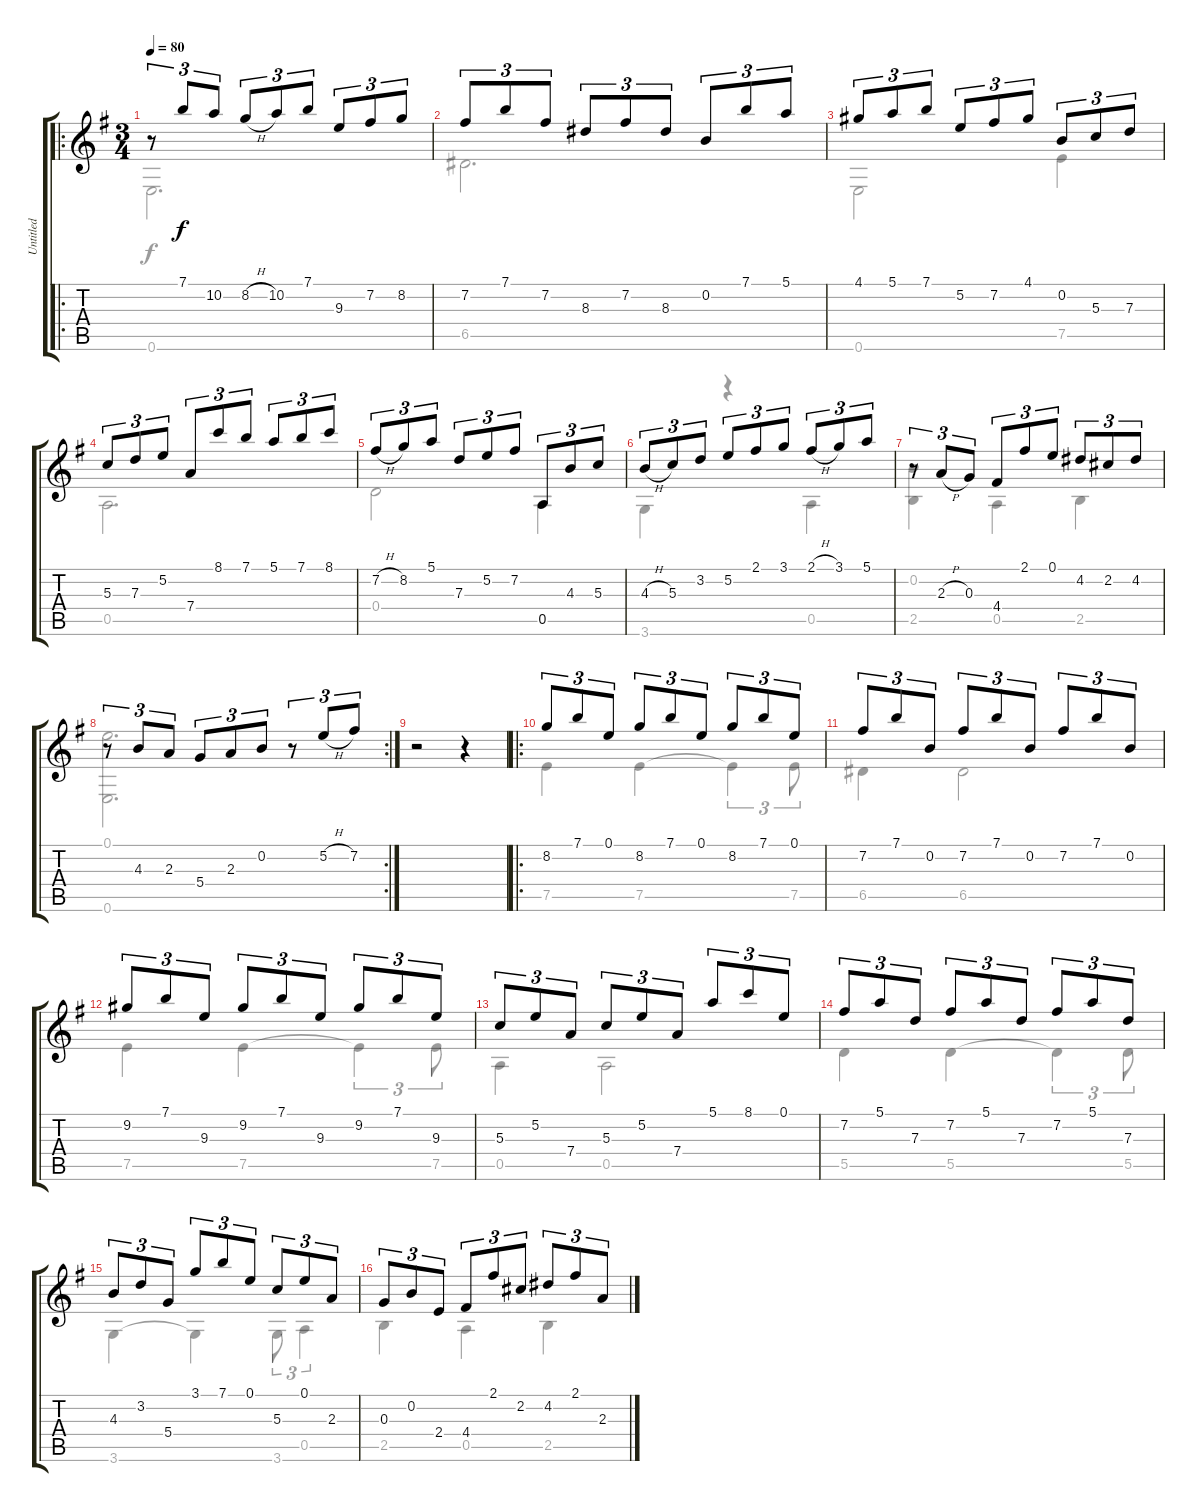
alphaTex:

\track ("Untitled" "Untitled") {instrument acousticguitarnylon}
\staff {score tabs}
\tuning (E4 B3 G3 D3 A2 E2) {hide}
\voice
\ro
\ts (3 4)
\tempo 80
\clef g2
\ks g
r.8{tu (3 2) dy f} 7.1.8{tu (3 2)} 10.2.8{tu (3 2)} 8.2{h}.8{tu (3 2)} 10.2.8{tu (3 2)} 7.1.8{tu (3 2)} 9.3.8{tu (3 2)} 7.2.8{tu (3 2)} 8.2.8{tu (3 2)} |
7.2.8{tu (3 2)} 7.1.8{tu (3 2)} 7.2.8{tu (3 2)} 8.3.8{tu (3 2)} 7.2.8{tu (3 2)} 8.3.8{tu (3 2)} 0.2.8{tu (3 2)} 7.1.8{tu (3 2)} 5.1.8{tu (3 2)} |
4.1.8{tu (3 2)} 5.1.8{tu (3 2)} 7.1.8{tu (3 2)} 5.2.8{tu (3 2)} 7.2.8{tu (3 2)} 4.1.8{tu (3 2)} 0.2.8{tu (3 2)} 5.3.8{tu (3 2)} 7.3.8{tu (3 2)} |
5.3.8{tu (3 2)} 7.3.8{tu (3 2)} 5.2.8{tu (3 2)} 7.4.8{tu (3 2)} 8.1.8{tu (3 2)} 7.1.8{tu (3 2)} 5.1.8{tu (3 2)} 7.1.8{tu (3 2)} 8.1.8{tu (3 2)} |
7.2{h}.8{tu (3 2)} 8.2.8{tu (3 2)} 5.1.8{tu (3 2)} 7.3.8{tu (3 2)} 5.2.8{tu (3 2)} 7.2.8{tu (3 2)} 0.5.8{tu (3 2)} 4.3.8{tu (3 2)} 5.3.8{tu (3 2)} |
4.3{h}.8{tu (3 2)} 5.3.8{tu (3 2)} 3.2.8{tu (3 2)} 5.2.8{tu (3 2)} 2.1.8{tu (3 2)} 3.1.8{tu (3 2)} 2.1{h}.8{tu (3 2)} 3.1.8{tu (3 2)} 5.1.8{tu (3 2)} |
r.8{tu (3 2)} 2.3{h}.8{tu (3 2)} 0.3.8{tu (3 2)} 4.4.8{tu (3 2)} 2.1.8{tu (3 2)} 0.1.8{tu (3 2)} 4.2.8{tu (3 2)} 2.2.8{tu (3 2)} 4.2.8{tu (3 2)} |
\rc 2
r.8{tu (3 2)} 4.3.8{tu (3 2)} 2.3.8{tu (3 2)} 5.4.8{tu (3 2)} 2.3.8{tu (3 2)} 0.2.8{tu (3 2)} r.8{tu (3 2)} 5.2{h}.8{tu (3 2)} 7.2.8{tu (3 2)} |
r.2 r.4 |
\ro
8.2.8{tu (3 2)} 7.1.8{tu (3 2)} 0.1.8{tu (3 2)} 8.2.8{tu (3 2)} 7.1.8{tu (3 2)} 0.1.8{tu (3 2)} 8.2.8{tu (3 2)} 7.1.8{tu (3 2)} 0.1.8{tu (3 2)} |
7.2.8{tu (3 2)} 7.1.8{tu (3 2)} 0.2.8{tu (3 2)} 7.2.8{tu (3 2)} 7.1.8{tu (3 2)} 0.2.8{tu (3 2)} 7.2.8{tu (3 2)} 7.1.8{tu (3 2)} 0.2.8{tu (3 2)} |
9.2.8{tu (3 2)} 7.1.8{tu (3 2)} 9.3.8{tu (3 2)} 9.2.8{tu (3 2)} 7.1.8{tu (3 2)} 9.3.8{tu (3 2)} 9.2.8{tu (3 2)} 7.1.8{tu (3 2)} 9.3.8{tu (3 2)} |
5.3.8{tu (3 2)} 5.2.8{tu (3 2)} 7.4.8{tu (3 2)} 5.3.8{tu (3 2)} 5.2.8{tu (3 2)} 7.4.8{tu (3 2)} 5.1.8{tu (3 2)} 8.1.8{tu (3 2)} 0.1.8{tu (3 2)} |
7.2.8{tu (3 2)} 5.1.8{tu (3 2)} 7.3.8{tu (3 2)} 7.2.8{tu (3 2)} 5.1.8{tu (3 2)} 7.3.8{tu (3 2)} 7.2.8{tu (3 2)} 5.1.8{tu (3 2)} 7.3.8{tu (3 2)} |
4.3.8{tu (3 2)} 3.2.8{tu (3 2)} 5.4.8{tu (3 2)} 3.1.8{tu (3 2)} 7.1.8{tu (3 2)} 0.1.8{tu (3 2)} 5.3.8{tu (3 2)} 0.1.8{tu (3 2)} 2.3.8{tu (3 2)} |
0.3.8{tu (3 2)} 0.2.8{tu (3 2)} 2.4.8{tu (3 2)} 4.4.8{tu (3 2)} 2.1.8{tu (3 2)} 2.2.8{tu (3 2)} 4.2.8{tu (3 2)} 2.1.8{tu (3 2)} 2.3.8{tu (3 2)}
\voice
\clef g2
\ottava regular
\simile none
\ks g
0.6.2{d dy f} |
6.5.2{d} |
0.6.2 7.5.4 |
0.5.2{d} |
0.4.2 0.5.4 |
3.6.4 r.4 0.5.4 |
(0.2 2.5).4 0.5.4 2.5.4 |
(0.1 0.6).2{d} |
|
7.5.4 7.5.4 7.5{t}.4{tu (3 2)} 7.5.8{tu (3 2)} |
6.5.4 6.5.2 |
7.5.4 7.5.4 7.5{t}.4{tu (3 2)} 7.5.8{tu (3 2)} |
0.5.4 0.5.2 |
5.5.4 5.5.4 5.5{t}.4{tu (3 2)} 5.5.8{tu (3 2)} |
3.6.4 3.6{t}.4 3.6.8{tu (3 2)} 0.5.4{tu (3 2)} |
2.5.4 0.5.4 2.5.4
